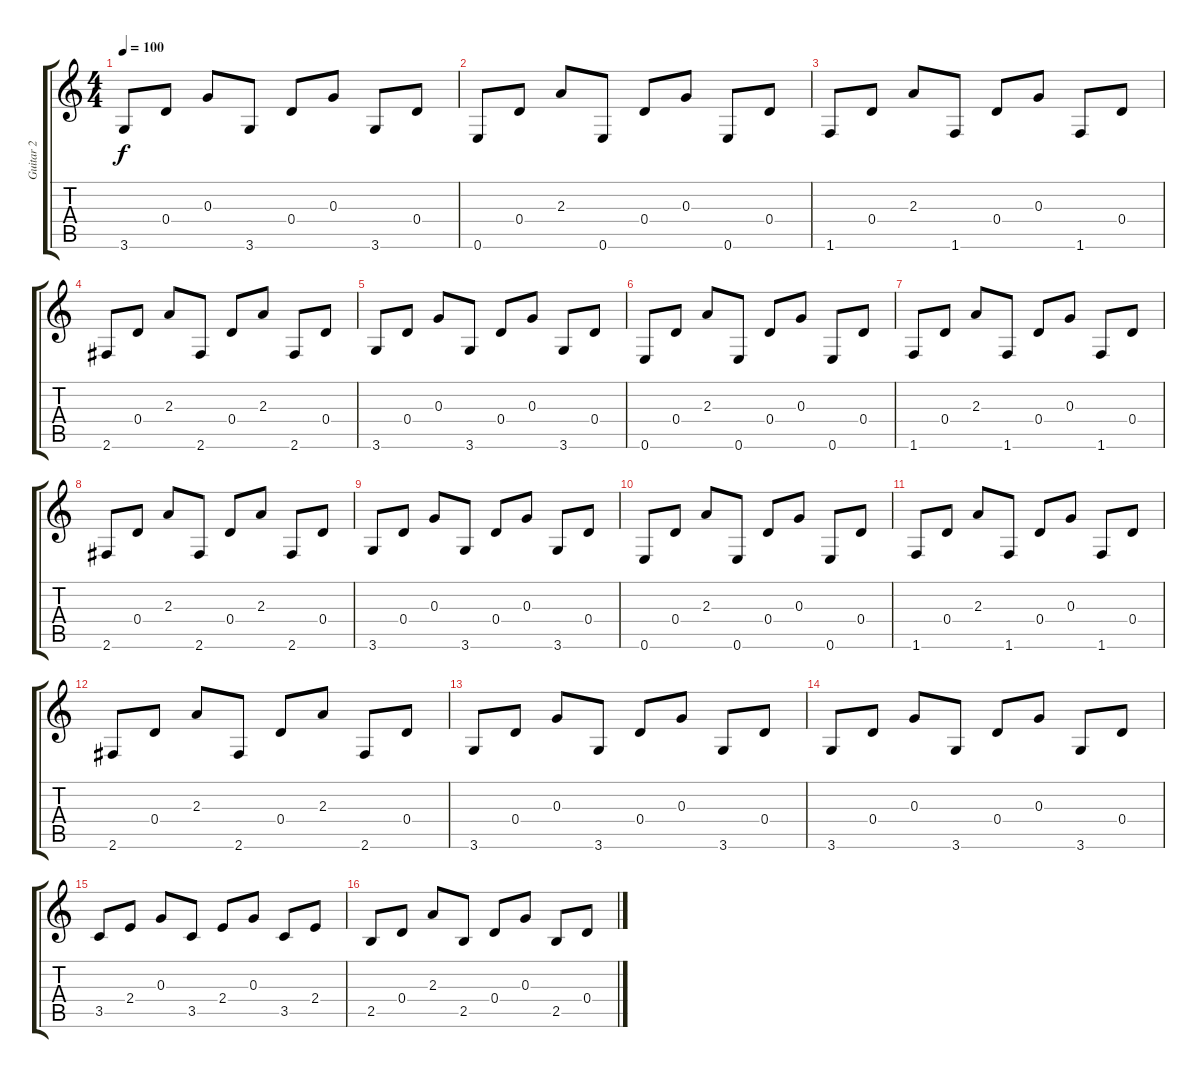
\track ("Guitar 2" "Guitar 2") {instrument acousticguitarsteel}
\staff {score tabs}
\tuning (E4 B3 G3 D3 A2 E2) {hide}
\ts (4 4)
\tempo 100
\clef g2
\ks c
3.6.8{dy f} 0.4.8 0.3.8 3.6.8 0.4.8 0.3.8 3.6.8 0.4.8 |
0.6.8 0.4.8 2.3.8 0.6.8 0.4.8 0.3.8 0.6.8 0.4.8 |
1.6.8 0.4.8 2.3.8 1.6.8 0.4.8 0.3.8 1.6.8 0.4.8 |
2.6.8 0.4.8 2.3.8 2.6.8 0.4.8 2.3.8 2.6.8 0.4.8 |
3.6.8 0.4.8 0.3.8 3.6.8 0.4.8 0.3.8 3.6.8 0.4.8 |
0.6.8 0.4.8 2.3.8 0.6.8 0.4.8 0.3.8 0.6.8 0.4.8 |
1.6.8 0.4.8 2.3.8 1.6.8 0.4.8 0.3.8 1.6.8 0.4.8 |
2.6.8 0.4.8 2.3.8 2.6.8 0.4.8 2.3.8 2.6.8 0.4.8 |
3.6.8 0.4.8 0.3.8 3.6.8 0.4.8 0.3.8 3.6.8 0.4.8 |
0.6.8 0.4.8 2.3.8 0.6.8 0.4.8 0.3.8 0.6.8 0.4.8 |
1.6.8 0.4.8 2.3.8 1.6.8 0.4.8 0.3.8 1.6.8 0.4.8 |
2.6.8 0.4.8 2.3.8 2.6.8 0.4.8 2.3.8 2.6.8 0.4.8 |
3.6.8 0.4.8 0.3.8 3.6.8 0.4.8 0.3.8 3.6.8 0.4.8 |
3.6.8 0.4.8 0.3.8 3.6.8 0.4.8 0.3.8 3.6.8 0.4.8 |
3.5.8 2.4.8 0.3.8 3.5.8 2.4.8 0.3.8 3.5.8 2.4.8 |
2.5.8 0.4.8 2.3.8 2.5.8 0.4.8 0.3.8 2.5.8 0.4.8
